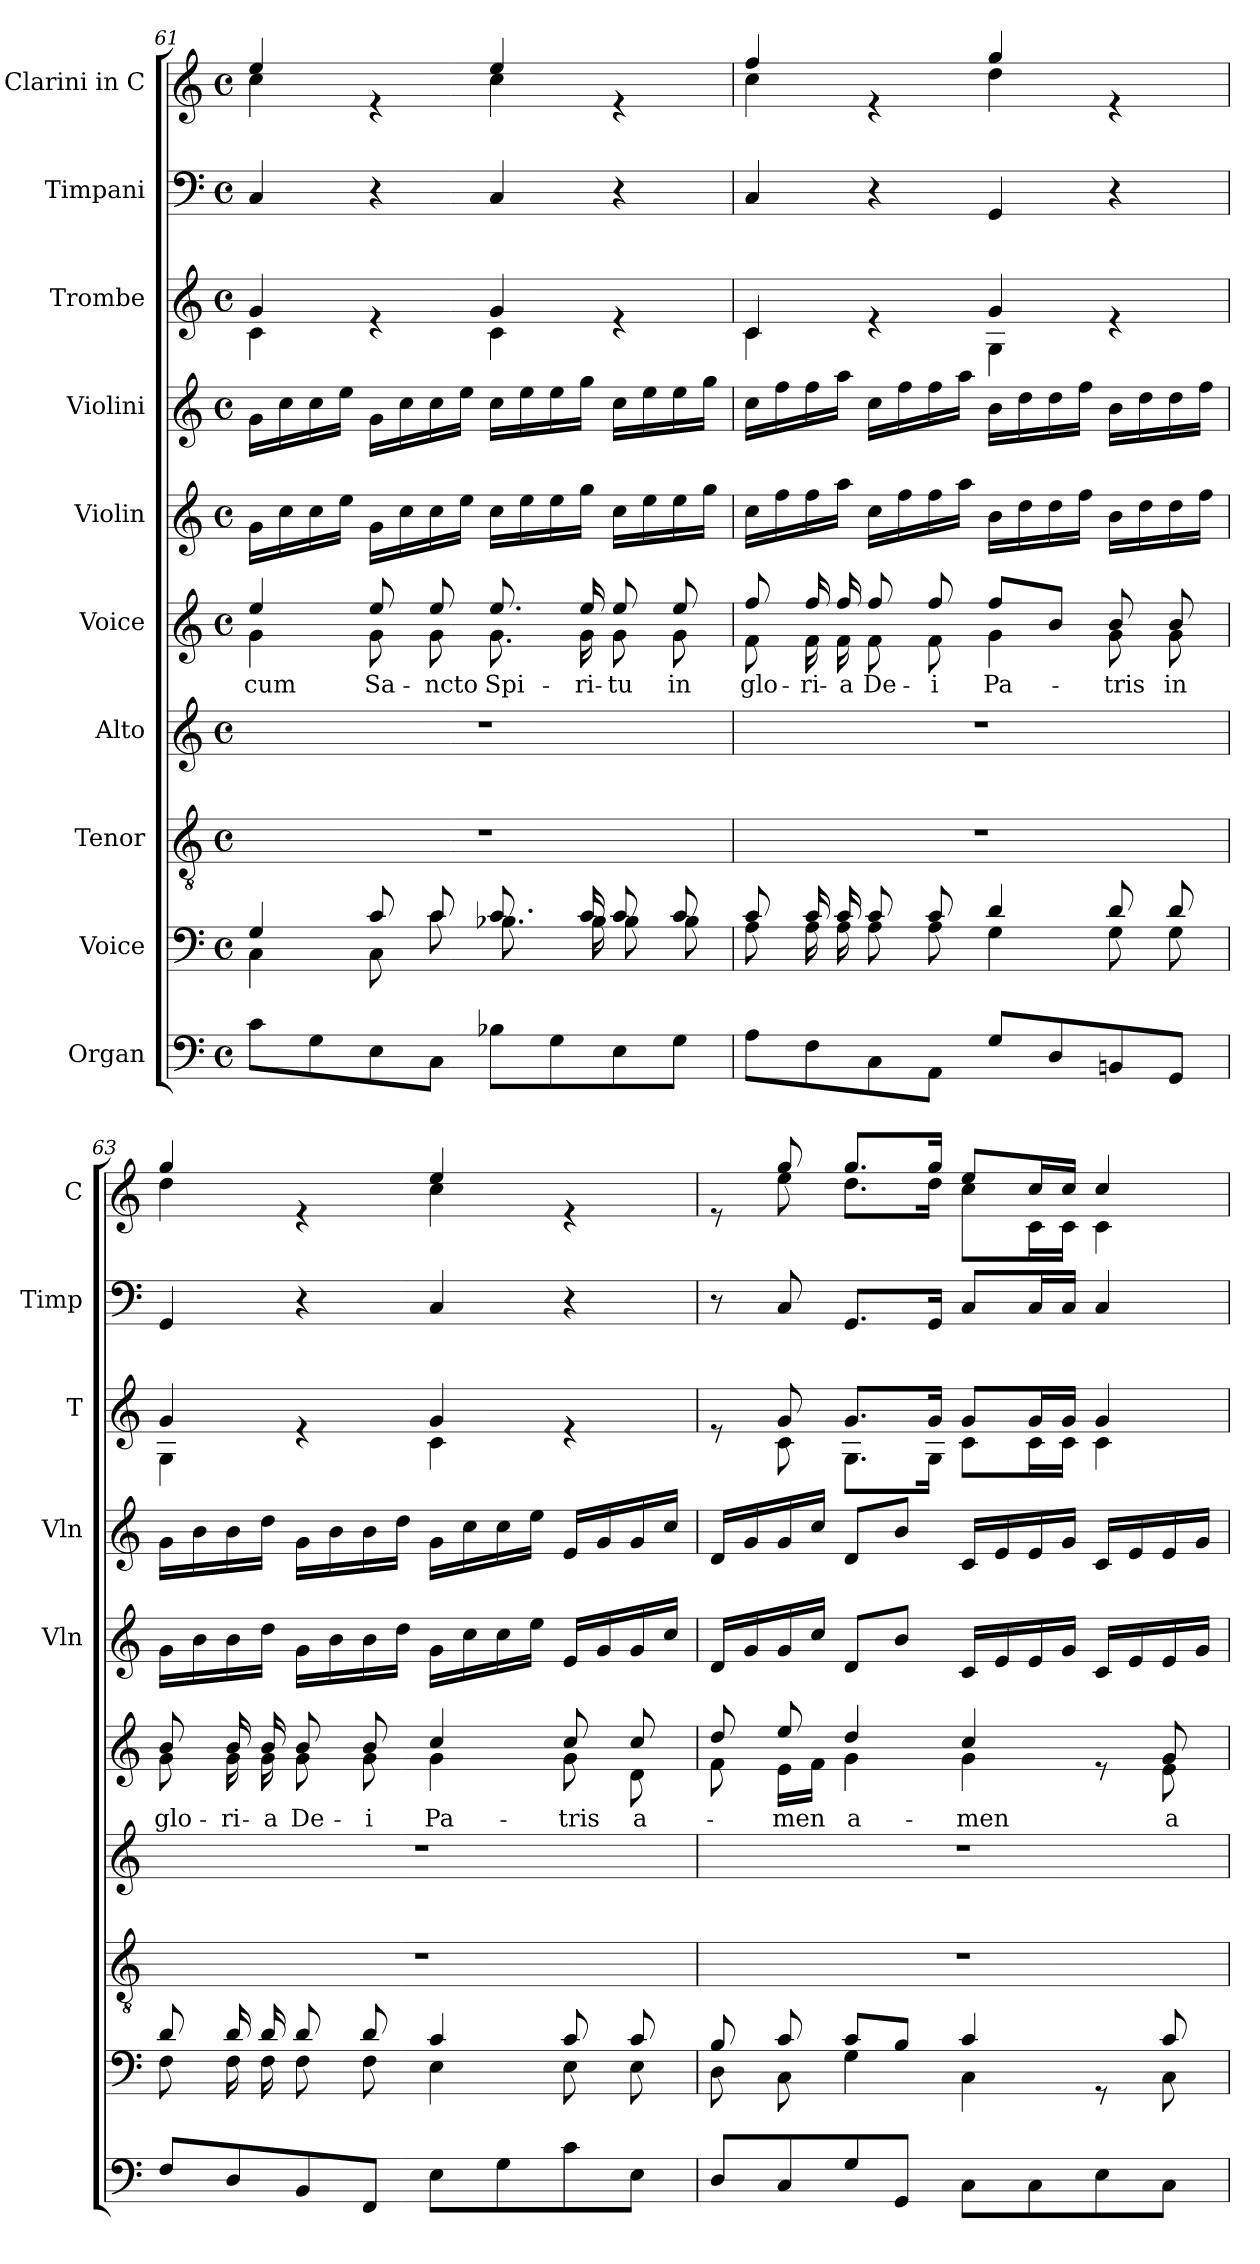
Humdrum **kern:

**kern	**kern	**kern	**kern	**kern	**text	**kern	**kern	**kern	**kern	**kern
*part10	*part9	*part8	*part7	*part6	*part6	*part5	*part4	*part3	*part2	*part1
*staff10	*staff9	*staff8	*staff7	*staff6	*staff6	*staff5	*staff4	*staff3	*staff2	*staff1
*I"Organ	*I"Voice	*I"Tenor	*I"Alto	*I"Voice	*	*I"Violin	*I"Violini	*I"Trombe	*I"Timpani	*I"Clarini in C
*	*	*	*	*	*	*I'Vln	*I'Vln	*I'T	*I'Timp	*I'C
*clefF4	*clefF4	*clefGv2	*clefG2	*clefG2	*	*clefG2	*clefG2	*clefG2	*clefF4	*clefG2
*k[]	*k[]	*k[]	*k[]	*k[]	*	*k[]	*k[]	*k[]	*k[]	*k[]
*M4/4	*M4/4	*M4/4	*M4/4	*M4/4	*	*M4/4	*M4/4	*M4/4	*M4/4	*M4/4
*met(c)	*met(c)	*met(c)	*met(c)	*met(c)	*	*met(c)	*met(c)	*met(c)	*met(c)	*met(c)
=61	=61	=61	=61	=61	=61	=61	=61	=61	=61	=61
*	*^	*	*	*	*	*	*	*	*	*
!	!	!	!	!	!	!LO:LY:b	!	!	!	!	!
*	*	*	*	*	*^	*	*	*	*^	*	*^
8c\L	4G/	4C\	1r	1r	4ee/	4g\	cum	16g\LL	16g\LL	4g/	4c\	4C/	4ee/	4cc\
.	.	.	.	.	.	.	.	16cc\	16cc\	.	.	.	.	.
8G\	.	.	.	.	.	.	.	16cc\	16cc\	.	.	.	.	.
.	.	.	.	.	.	.	.	16ee\JJ	16ee\JJ	.	.	.	.	.
!	!	!	!	!	!	!	!LO:LY:b	!	!	!	!	!	!	!
8E\	8c/	8C\	.	.	8ee/	8g\	Sa-	16g\LL	16g\LL	4re	4ryy	4r	4re	4ryy
.	.	.	.	.	.	.	.	16cc\	16cc\	.	.	.	.	.
!	!	!	!	!	!	!	!LO:LY:b	!	!	!	!	!	!	!
8C\J	8c/	8c\	.	.	8ee/	8g\	-ncto	16cc\	16cc\	.	.	.	.	.
.	.	.	.	.	.	.	.	16ee\JJ	16ee\JJ	.	.	.	.	.
!	!	!	!	!	!	!	!LO:LY:b	!	!	!	!	!	!	!
8B-X\L	8.c/	8.B-X\	.	.	8.ee/	8.g\	Spi-	16cc\LL	16cc\LL	4g/	4c\	4C/	4ee/	4cc\
.	.	.	.	.	.	.	.	16ee\	16ee\	.	.	.	.	.
8G\	.	.	.	.	.	.	.	16ee\	16ee\	.	.	.	.	.
!	!	!	!	!	!	!	!LO:LY:b	!	!	!	!	!	!	!
.	16c/	16B-\	.	.	16ee/	16g\	-ri-	16gg\JJ	16gg\JJ	.	.	.	.	.
!	!	!	!	!	!	!	!LO:LY:b	!	!	!	!	!	!	!
8E\	8c/	8B-\	.	.	8ee/	8g\	-tu	16cc\LL	16cc\LL	4re	4ryy	4r	4re	4ryy
.	.	.	.	.	.	.	.	16ee\	16ee\	.	.	.	.	.
!	!	!	!	!	!	!	!LO:LY:b	!	!	!	!	!	!	!
8G\J	8c/	8B-\	.	.	8ee/	8g\	in	16ee\	16ee\	.	.	.	.	.
.	.	.	.	.	.	.	.	16gg\JJ	16gg\JJ	.	.	.	.	.
=62	=62	=62	=62	=62	=62	=62	=62	=62	=62	=62	=62	=62	=62	=62
!	!	!	!	!	!	!	!LO:LY:b	!	!	!	!	!	!	!
8A\L	8c/	8A\	1r	1r	8ff/	8f\	glo-	16cc\LL	16cc\LL	4c/	4c\	4C/	4ff/	4cc\
.	.	.	.	.	.	.	.	16ff\	16ff\	.	.	.	.	.
!	!	!	!	!	!	!	!LO:LY:b	!	!	!	!	!	!	!
8F\	16c/	16A\	.	.	16ff/	16f\	-ri-	16ff\	16ff\	.	.	.	.	.
!	!	!	!	!	!	!	!LO:LY:b	!	!	!	!	!	!	!
.	16c/	16A\	.	.	16ff/	16f\	-a	16aa\JJ	16aa\JJ	.	.	.	.	.
!	!	!	!	!	!	!	!LO:LY:b	!	!	!	!	!	!	!
8C\	8c/	8A\	.	.	8ff/	8f\	De-	16cc\LL	16cc\LL	4re	4ryy	4r	4re	4ryy
.	.	.	.	.	.	.	.	16ff\	16ff\	.	.	.	.	.
!	!	!	!	!	!	!	!LO:LY:b	!	!	!	!	!	!	!
8AA\J	8c/	8A\	.	.	8ff/	8f\	-i	16ff\	16ff\	.	.	.	.	.
.	.	.	.	.	.	.	.	16aa\JJ	16aa\JJ	.	.	.	.	.
!	!	!	!	!	!	!	!LO:LY:b	!	!	!	!	!	!	!
8G/L	4d/	4G\	.	.	8ff/L	4g\	Pa-	16b\LL	16b\LL	4g/	4G\	4GG/	4gg/	4dd\
.	.	.	.	.	.	.	.	16dd\	16dd\	.	.	.	.	.
8D/	.	.	.	.	8b/J	.	.	16dd\	16dd\	.	.	.	.	.
.	.	.	.	.	.	.	.	16ff\JJ	16ff\JJ	.	.	.	.	.
!	!	!	!	!	!	!	!LO:LY:b	!	!	!	!	!	!	!
8BBn/	8d/	8G\	.	.	8b/	8g\	-tris	16b\LL	16b\LL	4re	4ryy	4r	4re	4ryy
.	.	.	.	.	.	.	.	16dd\	16dd\	.	.	.	.	.
!	!	!	!	!	!	!	!LO:LY:b	!	!	!	!	!	!	!
8GG/J	8d/	8G\	.	.	8b/	8g\	in	16dd\	16dd\	.	.	.	.	.
.	.	.	.	.	.	.	.	16ff\JJ	16ff\JJ	.	.	.	.	.
!!LO:LB:g=z	!!
=63	=63	=63	=63	=63	=63	=63	=63	=63	=63	=63	=63	=63	=63	=63
!	!	!	!	!	!	!	!LO:LY:b	!	!	!	!	!	!	!
8F/L	8d/	8F\	1r	1r	8b/	8g\	glo-	16g\LL	16g\LL	4g/	4G\	4GG/	4gg/	4dd\
.	.	.	.	.	.	.	.	16b\	16b\	.	.	.	.	.
!	!	!	!	!	!	!	!LO:LY:b	!	!	!	!	!	!	!
8D/	16d/	16F\	.	.	16b/	16g\	-ri-	16b\	16b\	.	.	.	.	.
!	!	!	!	!	!	!	!LO:LY:b	!	!	!	!	!	!	!
.	16d/	16F\	.	.	16b/	16g\	-a	16dd\JJ	16dd\JJ	.	.	.	.	.
!	!	!	!	!	!	!	!LO:LY:b	!	!	!	!	!	!	!
8BB/	8d/	8F\	.	.	8b/	8g\	De-	16g\LL	16g\LL	4re	4ryy	4r	4re	4ryy
.	.	.	.	.	.	.	.	16b\	16b\	.	.	.	.	.
!	!	!	!	!	!	!	!LO:LY:b	!	!	!	!	!	!	!
8FF/J	8d/	8F\	.	.	8b/	8g\	-i	16b\	16b\	.	.	.	.	.
.	.	.	.	.	.	.	.	16dd\JJ	16dd\JJ	.	.	.	.	.
!	!	!	!	!	!	!	!LO:LY:b	!	!	!	!	!	!	!
8E\L	4c/	4E\	.	.	4cc/	4g\	Pa-	16g\LL	16g\LL	4g/	4c\	4C/	4ee/	4cc\
.	.	.	.	.	.	.	.	16cc\	16cc\	.	.	.	.	.
8G\	.	.	.	.	.	.	.	16cc\	16cc\	.	.	.	.	.
.	.	.	.	.	.	.	.	16ee\JJ	16ee\JJ	.	.	.	.	.
!	!	!	!	!	!	!	!LO:LY:b	!	!	!	!	!	!	!
8c\	8c/	8E\	.	.	8cc/	8g\	-tris	16e/LL	16e/LL	4re	4ryy	4r	4re	4ryy
.	.	.	.	.	.	.	.	16g/	16g/	.	.	.	.	.
!	!	!	!	!	!	!	!LO:LY:b	!	!	!	!	!	!	!
8E\J	8c/	8E\	.	.	8cc/	8d\	a-	16g/	16g/	.	.	.	.	.
.	.	.	.	.	.	.	.	16cc/JJ	16cc/JJ	.	.	.	.	.
=64	=64	=64	=64	=64	=64	=64	=64	=64	=64	=64	=64	=64	=64	=64
8D/L	8B/	8D\	1r	1r	8dd/	8f\	.	16d/LL	16d/LL	8re	8ryy	8r	8re	8ryy
.	.	.	.	.	.	.	.	16g/	16g/	.	.	.	.	.
!	!	!	!	!	!	!	!LO:LY:b	!	!	!	!	!	!	!
8C/	8c/	8C\	.	.	8ee/	16e\LL	-men	16g/	16g/	8g/	8c\	8C/	8gg/	8ee\
.	.	.	.	.	.	16f\JJ	.	16cc/JJ	16cc/JJ	.	.	.	.	.
!	!	!	!	!	!	!	!LO:LY:b	!	!	!	!	!	!	!
8G/	8c/L	4G\	.	.	4dd/	4g\	a-	8d/L	8d/L	8.g/L	8.G\L	8.GG/L	8.gg/L	8.dd\L
8GG/J	8B/J	.	.	.	.	.	.	8b/J	8b/J	.	.	.	.	.
.	.	.	.	.	.	.	.	.	.	16g/Jk	16G\Jk	16GG/Jk	16gg/Jk	16dd\Jk
!	!	!	!	!	!	!	!LO:LY:b	!	!	!	!	!	!	!
8C\L	4c/	4C\	.	.	4cc/	4g\	-men	16c/LL	16c/LL	8g/L	8c\L	8C/L	8ee/L	8cc\L
.	.	.	.	.	.	.	.	16e/	16e/	.	.	.	.	.
8C\	.	.	.	.	.	.	.	16e/	16e/	16g/L	16c\L	16C/L	16cc/L	16c\L
.	.	.	.	.	.	.	.	16g/JJ	16g/JJ	16g/JJ	16c\JJ	16C/JJ	16cc/JJ	16c\JJ
8E\	8rGG	8ryy	.	.	8re	8ryy	.	16c/LL	16c/LL	4g/	4c\	4C/	4cc/	4c\
.	.	.	.	.	.	.	.	16e/	16e/	.	.	.	.	.
!	!	!	!	!	!	!	!LO:LY:b	!	!	!	!	!	!	!
8C\J	8c/	8C\	.	.	8g/	8e\	a-	16e/	16e/	.	.	.	.	.
.	.	.	.	.	.	.	.	16g/JJ	16g/JJ	.	.	.	.	.
*	*v	*v	*	*	*v	*v	*	*	*	*v	*v	*	*v	*v
=	=	=	=	=	=	=	=	=	=	=
*-	*-	*-	*-	*-	*-	*-	*-	*-	*-	*-
